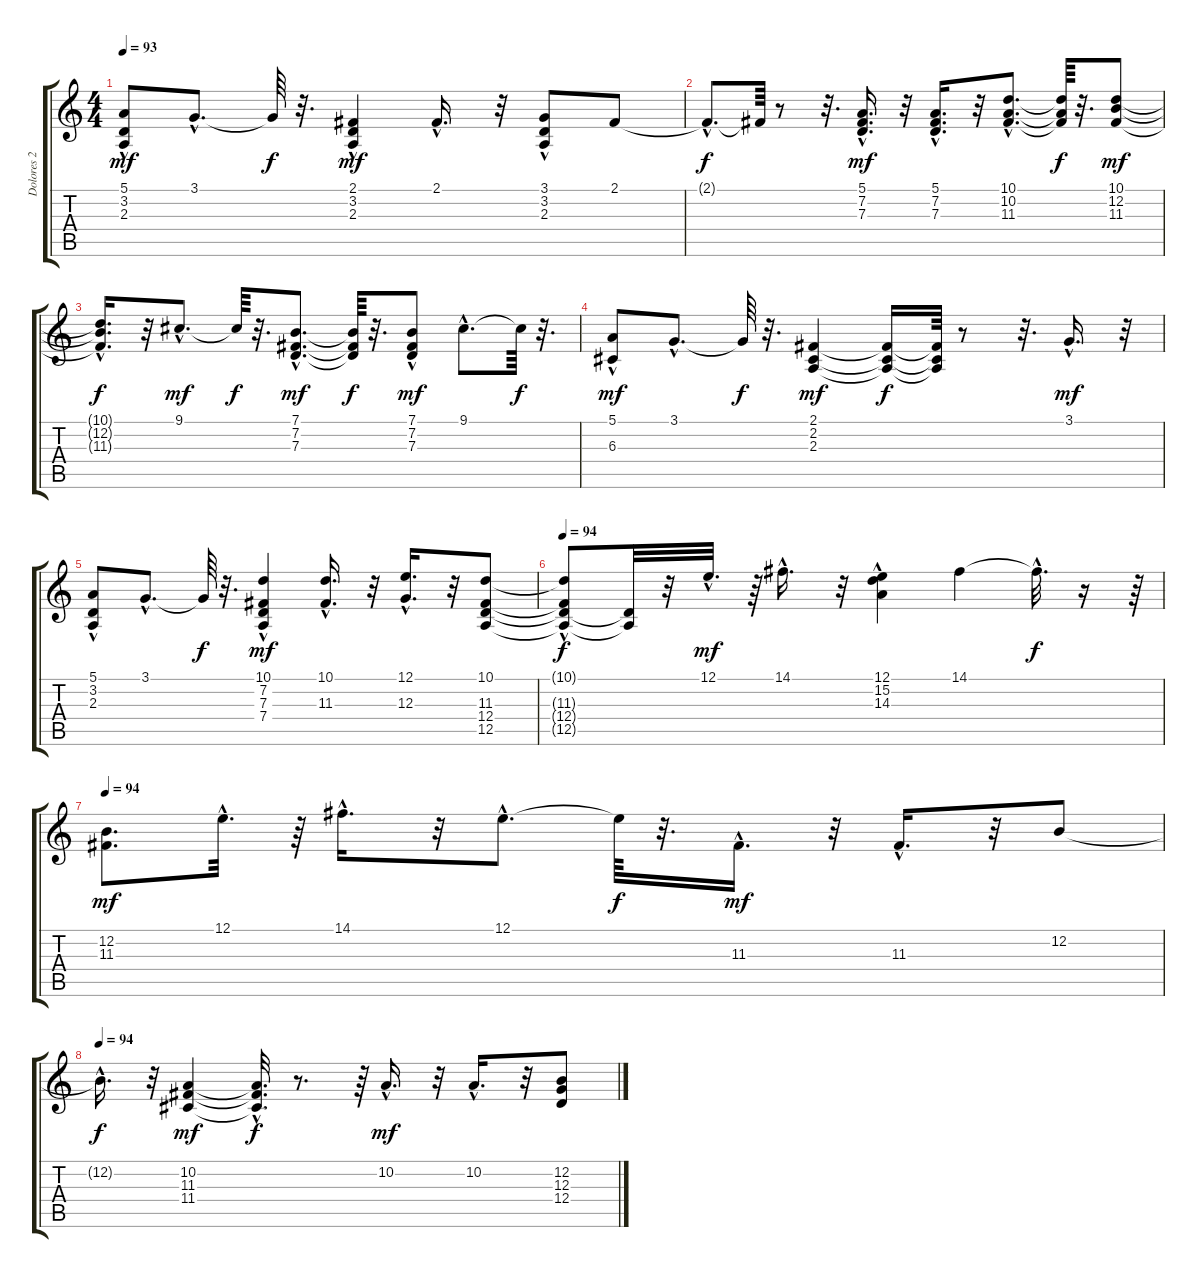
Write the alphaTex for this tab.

\track ("Dolores 2" "Dolores 2") {instrument pad3polysynth}
\staff {score tabs}
\tuning (E4 B3 G3 D3 A2 E2) {hide}
\ts (4 4)
\tempo 93
\clef g2
\ks c
(5.1{hac} 3.2 2.3).8{dy mf} 3.1{hac}.8{d} 3.1{t}.64{dy f} r.32{d} (2.1{hac} 3.2 2.3).4{dy mf} 2.1{hac}.16{d} r.32 (3.1{hac} 3.2 2.3).8 2.1.8 |
2.1{hac t}.8{d dy f} 2.1{t}.64 r.8 r.32{d} (5.1{hac} 7.2{hac} 7.3{hac}).16{d dy mf} r.32 (5.1{hac} 7.2{hac} 7.3{hac}).16{d} r.32 (10.1{hac} 10.2{hac} 11.3{hac}).8{d} (10.1{t} 10.2{t} 11.3{t}).64{dy f} r.32{d} (10.1 12.2 11.3).8{dy mf} |
(10.1{hac t} 12.2{hac t} 11.3{hac t}).16{d dy f} r.32 9.1{hac}.8{d dy mf} 9.1{t}.64{dy f} r.32{d} (7.1{hac} 7.2{hac} 7.3{hac}).8{d dy mf} (7.1{t} 7.2{t} 7.3{t}).64{dy f} r.32{d} (7.1{hac} 7.2 7.3).8{dy mf} 9.1{hac}.8{d} 9.1{t}.64{dy f} r.32{d} |
(5.1{hac} 6.3{hac}).8{dy mf} 3.1{hac}.8{d} 3.1{t}.64{dy f} r.32{d} (2.1 2.2 2.3).4{dy mf} (2.1{t} 2.2{t} 2.3{t}).16{dy f} (2.1{t} 2.2{t} 2.3{t}).64 r.8 r.32{d} 3.1{hac}.16{d dy mf} r.32 |
(5.1{hac} 3.2 2.3).8 3.1{hac}.8{d} 3.1{t}.64{dy f} r.32{d} (10.1{hac} 7.2{hac} 7.3{hac} 7.4{hac}).4{dy mf} (10.1{hac} 11.3{hac}).16{d} r.32 (12.1{hac} 12.3{hac}).16{d} r.32 (10.1 11.3 12.4 12.5).8 |
\tempo 94
(10.1{hac t} 11.3{hac t} 12.4{t} 12.5{t}).8{dy f} (12.4{t} 12.5{t}).32 r.32 12.1{hac}.32{d dy mf} r.64 14.1{hac}.16{d} r.32 (12.1{hac} 15.2 14.3).4 14.1.4 14.1{hac t}.32{d dy f} r.16 r.64 |
\tempo 94
(12.2 11.3).8{d dy mf} 12.1{hac}.32{d} r.64 14.1{hac}.16{d} r.32 12.1{hac}.8{d} 12.1{t}.64{dy f} r.32{d} 11.3{hac}.16{d dy mf} r.32 11.3{hac}.16{d} r.32 12.2.8 |
\tempo 94
12.2{hac t}.16{d dy f} r.32 (10.2 11.3 11.4).4{dy mf} (10.2{hac t} 11.3{hac t} 11.4{hac t}).32{d dy f} r.8{d} r.64 10.2{hac}.16{d dy mf} r.32 10.2{hac}.16{d} r.32 (12.2 12.3 12.4).8
